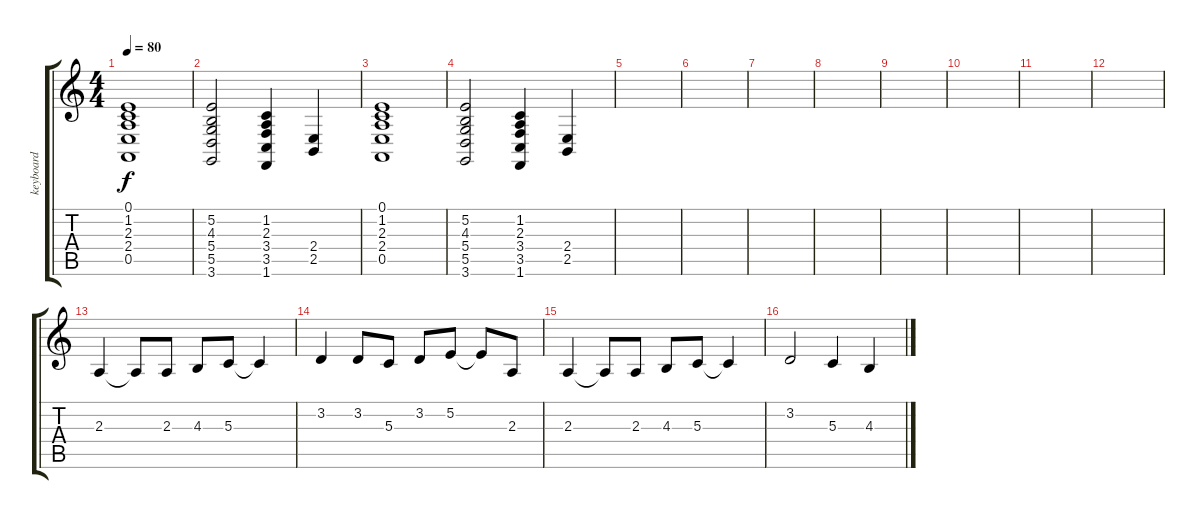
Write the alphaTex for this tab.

\track ("keyboard" "keyboard") {instrument electricpiano2}
\staff {score tabs}
\tuning (E4 B3 G3 D3 A2 E2) {hide}
\ts (4 4)
\tempo 80
\clef g2
\ks c
(0.1 1.2 2.3 2.4 0.5).1{dy f} |
(5.2 4.3 5.4 5.5 3.6).2 (1.2 2.3 3.4 3.5 1.6).4 (2.4 2.5).4 |
(0.1 1.2 2.3 2.4 0.5).1 |
(5.2 4.3 5.4 5.5 3.6).2 (1.2 2.3 3.4 3.5 1.6).4 (2.4 2.5).4 |
|
|
|
|
|
|
|
|
2.3.4{instrument lead1square} 2.3{t}.8 2.3.8 4.3.8 5.3.8 5.3{t}.4 |
3.2.4 3.2.8 5.3.8 3.2.8 5.2.8 5.2{t}.8 2.3.8 |
2.3.4 2.3{t}.8 2.3.8 4.3.8 5.3.8 5.3{t}.4 |
3.2.2 5.3.4 4.3.4
